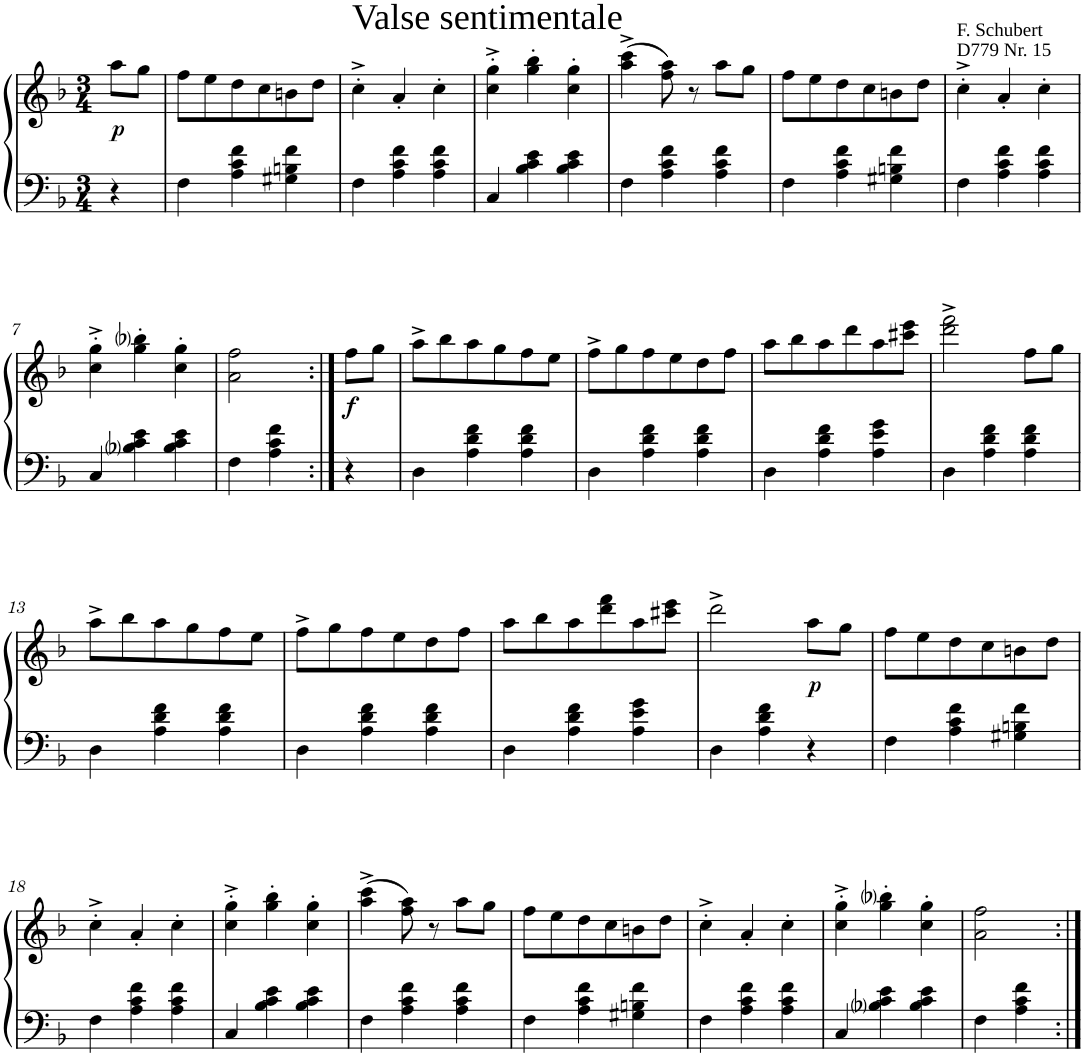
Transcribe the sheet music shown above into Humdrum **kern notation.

**kern	**kern	**dynam
*part1	*part1	*part1
*staff2	*staff1	*staff1/2
*I"Midi_1	*	*
*clefF4	*clefG2	*
*k[b-]	*k[b-]	*
*F:	*F:	*
*M3/4	*M3/4	*
=	=	=
!	!	!LO:DY:b
4r	8aa\L	p
.	8gg\J	.
=1	=1	=1
4F\	8ff\L	.
.	8ee\	.
4A\ 4c\ 4f\	8dd\	.
.	8cc\	.
4G#X\ 4Bn\ 4f\	8bn\	.
.	8dd\J	.
=2	=2	=2
!	!LO:TX:a:t=Valse sentimentale	!
4F\	4cc'^\	.
4A\ 4c\ 4f\	4a'/	.
4A\ 4c\ 4f\	4cc'\	.
=3	=3	=3
4C/	4cc\'^ 4gg\'^	.
4B-\ 4c\ 4e\	4gg\' 4bb-\'	.
4B-\ 4c\ 4e\	4cc\' 4gg\'	.
=4	=4	=4
4F\	(>4aa\^ 4ccc\^	.
4A\ 4c\ 4f\	8ff\ 8aa\)	.
.	8r	.
4A\ 4c\ 4f\	8aa\L	.
.	8gg\J	.
=5	=5	=5
4F\	8ff\L	.
.	8ee\	.
4A\ 4c\ 4f\	8dd\	.
.	8cc\	.
4G#X\ 4Bn\ 4f\	8bn\	.
.	8dd\J	.
=6	=6	=6
!	!LO:TX:a:t=F. Schubert	!
!	!LO:TX:a:t=D779 Nr. 15	!
4F\	4cc'^\	.
4A\ 4c\ 4f\	4a'/	.
4A\ 4c\ 4f\	4cc'\	.
!!LO:LB:g=z
=7	=7	=7
4C/	4cc\'^ 4gg\'^	.
4B-i\ 4c\ 4e\	4gg\' 4bb-i\'	.
4B-\ 4c\ 4e\	4cc\' 4gg\'	.
=8	=8	=8
4F\	2a\ 2ff\	.
4A\ 4c\ 4f\	.	.
=8X1:|!	=8X1:|!	=8X1:|!
!	!	!LO:DY:b
4r	8ff\L	f
.	8gg\J	.
=9	=9	=9
4D\	8aa^\L	.
.	8bb-\	.
4A\ 4d\ 4f\	8aa\	.
.	8gg\	.
4A\ 4d\ 4f\	8ff\	.
.	8ee\J	.
=10	=10	=10
4D\	8ff^\L	.
.	8gg\	.
4A\ 4d\ 4f\	8ff\	.
.	8ee\	.
4A\ 4d\ 4f\	8dd\	.
.	8ff\J	.
=11	=11	=11
4D\	8aa\L	.
.	8bb-\	.
4A\ 4d\ 4f\	8aa\	.
.	8ddd\	.
4A\ 4e\ 4g\	8aa\	.
.	8ccc#X\ 8eee\J	.
=12	=12	=12
4D\	2ddd\^ 2fff\^	.
4A\ 4d\ 4f\	.	.
4A\ 4d\ 4f\	8ff\L	.
.	8gg\J	.
!!LO:LB:g=z
=13	=13	=13
4D\	8aa^\L	.
.	8bb-\	.
4A\ 4d\ 4f\	8aa\	.
.	8gg\	.
4A\ 4d\ 4f\	8ff\	.
.	8ee\J	.
=14	=14	=14
4D\	8ff^\L	.
.	8gg\	.
4A\ 4d\ 4f\	8ff\	.
.	8ee\	.
4A\ 4d\ 4f\	8dd\	.
.	8ff\J	.
=15	=15	=15
4D\	8aa\L	.
.	8bb-\	.
4A\ 4d\ 4f\	8aa\	.
.	8ddd\ 8fff\	.
4A\ 4e\ 4g\	8aa\	.
.	8ccc#X\ 8eee\J	.
=16	=16	=16
4D\	2ddd^\	.
4A\ 4d\ 4f\	.	.
!	!	!LO:DY:b
4r	8aa\L	p
.	8gg\J	.
=17	=17	=17
4F\	8ff\L	.
.	8ee\	.
4A\ 4c\ 4f\	8dd\	.
.	8cc\	.
4G#X\ 4Bn\ 4f\	8bn\	.
.	8dd\J	.
!!LO:LB:g=z
=18	=18	=18
4F\	4cc'^\	.
4A\ 4c\ 4f\	4a'/	.
4A\ 4c\ 4f\	4cc'\	.
=19	=19	=19
4C/	4cc\'^ 4gg\'^	.
4B-\ 4c\ 4e\	4gg\' 4bb-\'	.
4B-\ 4c\ 4e\	4cc\' 4gg\'	.
=20	=20	=20
4F\	(>4aa\^ 4ccc\^	.
4A\ 4c\ 4f\	8ff\ 8aa\)	.
.	8r	.
4A\ 4c\ 4f\	8aa\L	.
.	8gg\J	.
=21	=21	=21
4F\	8ff\L	.
.	8ee\	.
4A\ 4c\ 4f\	8dd\	.
.	8cc\	.
4G#X\ 4Bn\ 4f\	8bn\	.
.	8dd\J	.
=22	=22	=22
4F\	4cc'^\	.
4A\ 4c\ 4f\	4a'/	.
4A\ 4c\ 4f\	4cc'\	.
=23	=23	=23
4C/	4cc\'^ 4gg\'^	.
4B-i\ 4c\ 4e\	4gg\' 4bb-i\'	.
4B-\ 4c\ 4e\	4cc\' 4gg\'	.
=24	=24	=24
4F\	2a\ 2ff\	.
4A\ 4c\ 4f\	.	.
=:|!	=:|!	=:|!
*-	*-	*-
